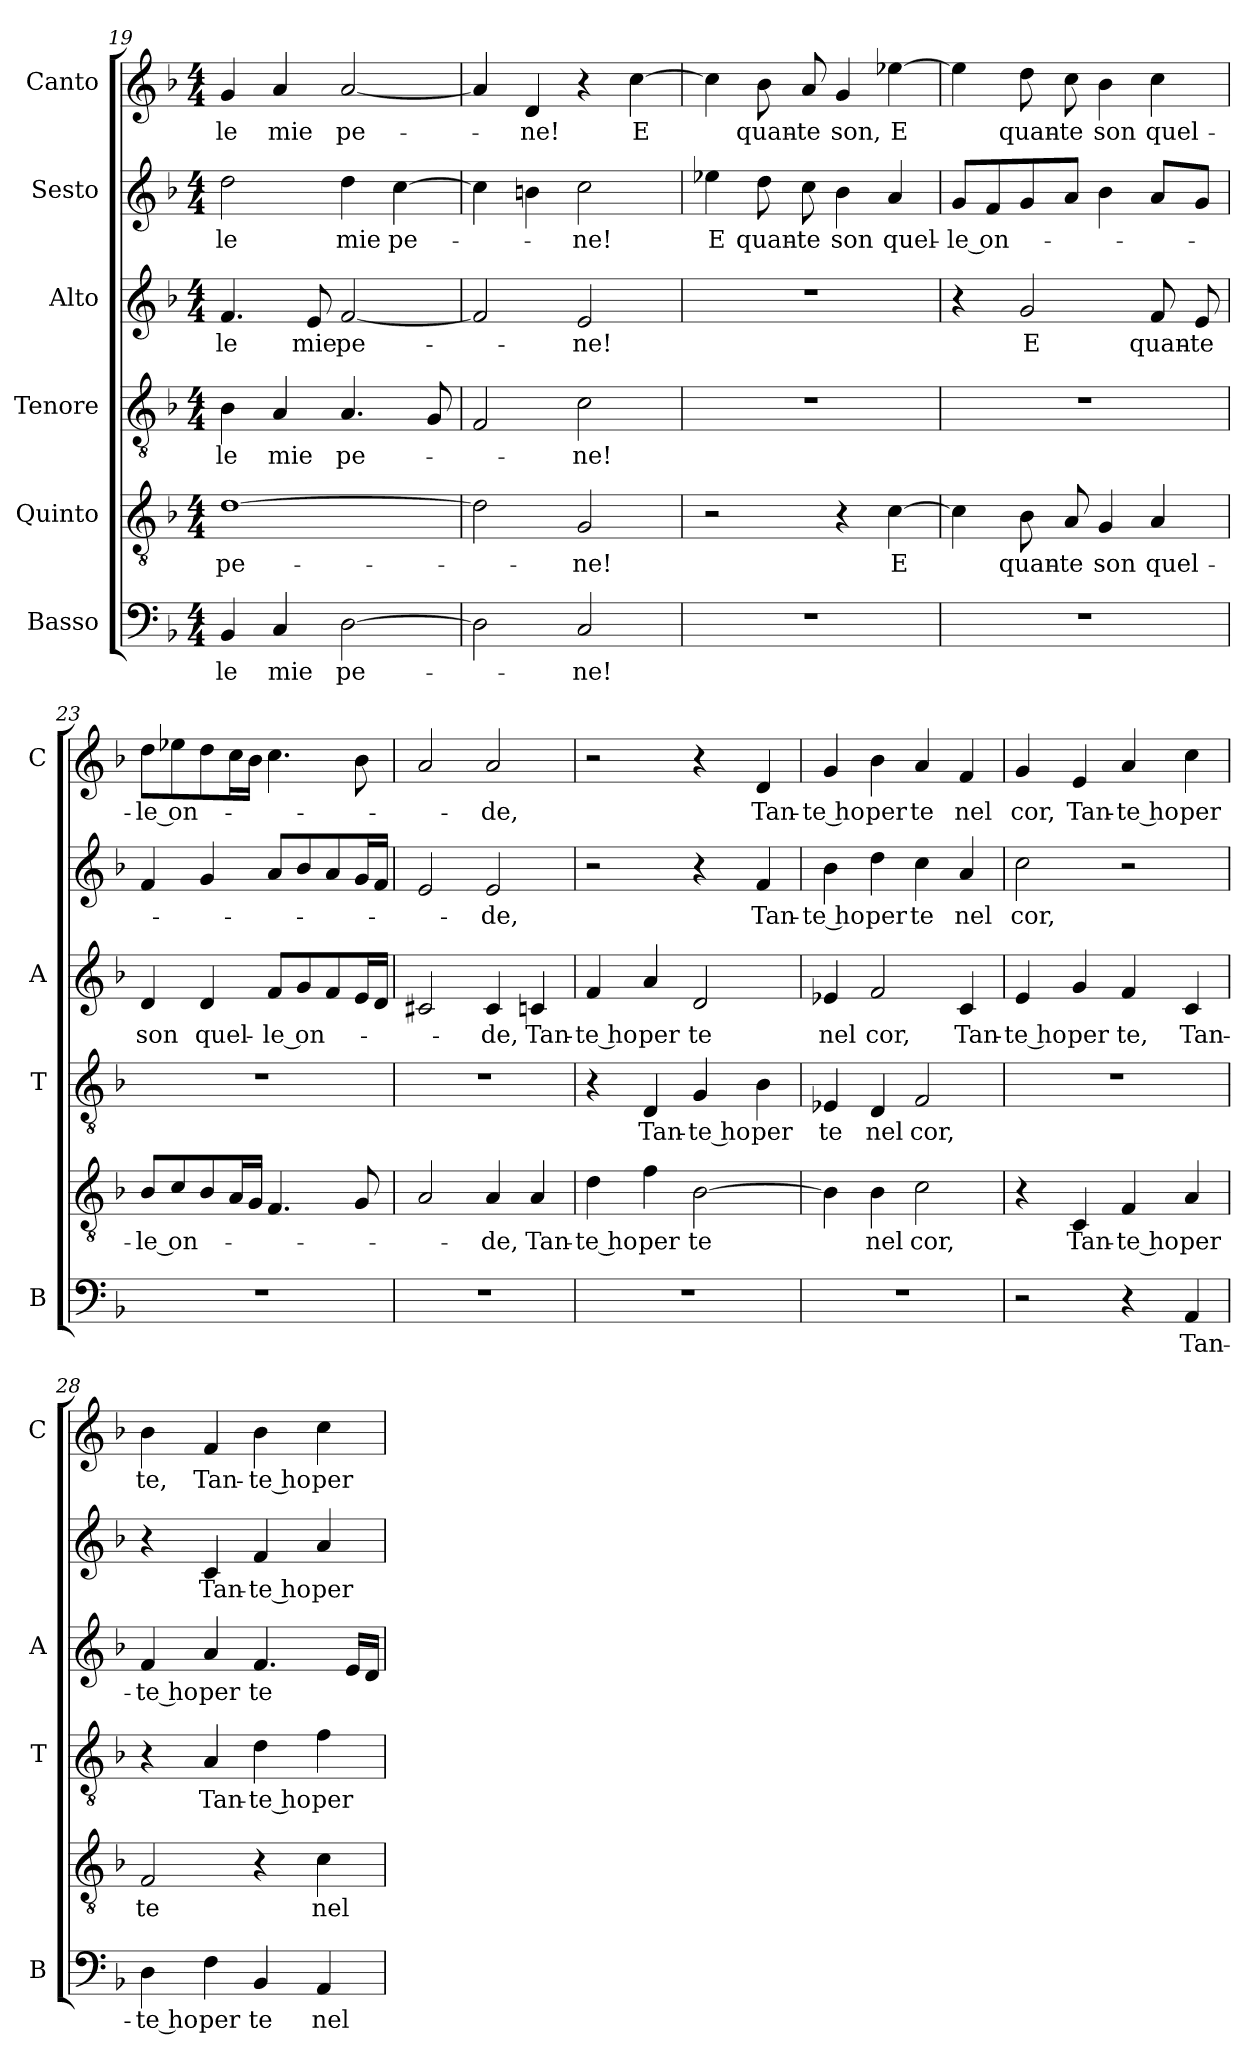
**kern	**text	**kern	**text	**kern	**text	**kern	**text	**kern	**text	**kern	**text
*part6	*part6	*part5	*part5	*part4	*part4	*part3	*part3	*part2	*part2	*part1	*part1
*staff6	*staff6	*staff5	*staff5	*staff4	*staff4	*staff3	*staff3	*staff2	*staff2	*staff1	*staff1
*I"Basso	*	*I"Quinto	*	*I"Tenore	*	*I"Alto	*	*I"Sesto	*	*I"Canto	*
*I'B	*	*	*	*I'T	*	*I'A	*	*	*	*I'C	*
*clefF4	*	*clefGv2	*	*clefGv2	*	*clefG2	*	*clefG2	*	*clefG2	*
*k[b-]	*	*k[b-]	*	*k[b-]	*	*k[b-]	*	*k[b-]	*	*k[b-]	*
*F:	*	*F:	*	*F:	*	*F:	*	*F:	*	*F:	*
*M4/4	*	*M4/4	*	*M4/4	*	*M4/4	*	*M4/4	*	*M4/4	*
=19	=19	=19	=19	=19	=19	=19	=19	=19	=19	=19	=19
!	!LO:LY:b	!	!LO:LY:b	!	!LO:LY:b	!	!LO:LY:b	!	!LO:LY:b	!	!LO:LY:b
4BB-/	le	[1d	pe-	4B-\	le	4.f/	le	2dd\	le	4g/	le
!	!LO:LY:b	!	!	!	!LO:LY:b	!	!	!	!	!	!LO:LY:b
4C/	mie	.	.	4A/	mie	.	.	.	.	4a/	mie
!	!	!	!	!	!	!	!LO:LY:b	!	!	!	!
.	.	.	.	.	.	8e/	mie	.	.	.	.
!	!LO:LY:b	!	!	!	!LO:LY:b	!	!LO:LY:b	!	!LO:LY:b	!	!LO:LY:b
[2D\	pe-	.	.	4.A/	pe-	[2f/	pe-	4dd\	mie	[2a/	pe-
!	!	!	!	!	!	!	!	!	!LO:LY:b	!	!
.	.	.	.	.	.	.	.	[4cc\	pe-	.	.
.	.	.	.	8G/	.	.	.	.	.	.	.
=20	=20	=20	=20	=20	=20	=20	=20	=20	=20	=20	=20
2D\]	.	2d\]	.	2F/	.	2f/]	.	4cc\]	.	4a/]	.
!	!	!	!	!	!	!	!	!	!	!	!LO:LY:b
.	.	.	.	.	.	.	.	4bn\	.	4d/	-ne!
!	!LO:LY:b	!	!LO:LY:b	!	!LO:LY:b	!	!LO:LY:b	!	!LO:LY:b	!	!
2C/	-ne!	2G/	-ne!	2c\	-ne!	2e/	-ne!	2cc\	-ne!	4r	.
!	!	!	!	!	!	!	!	!	!	!	!LO:LY:b
.	.	.	.	.	.	.	.	.	.	[4cc\	E
=21	=21	=21	=21	=21	=21	=21	=21	=21	=21	=21	=21
!	!	!	!	!	!	!	!	!	!LO:LY:b	!	!
1r	.	2r	.	1r	.	1r	.	4ee-X\	E	4cc\]	.
!	!	!	!	!	!	!	!	!	!LO:LY:b	!	!LO:LY:b
.	.	.	.	.	.	.	.	8dd\	quan-	8b-\	quan-
!	!	!	!	!	!	!	!	!	!LO:LY:b	!	!LO:LY:b
.	.	.	.	.	.	.	.	8cc\	-te	8a/	-te
!	!	!	!	!	!	!	!	!	!LO:LY:b	!	!LO:LY:b
.	.	4r	.	.	.	.	.	4b-\	son	4g/	son,
!	!	!	!LO:LY:b	!	!	!	!	!	!LO:LY:b	!	!LO:LY:b
.	.	[4c\	E	.	.	.	.	4a/	quel-	[4ee-X\	E
=22	=22	=22	=22	=22	=22	=22	=22	=22	=22	=22	=22
!	!	!	!	!	!	!	!	!	!LO:LY:b	!	!
1r	.	4c\]	.	1r	.	4r	.	8g/L	-le on-	4ee-\]	.
.	.	.	.	.	.	.	.	8f/	.	.	.
!	!	!	!LO:LY:b	!	!	!	!LO:LY:b	!	!	!	!LO:LY:b
.	.	8B-\	quan-	.	.	2g/	E	8g/	.	8dd\	quan-
!	!	!	!LO:LY:b	!	!	!	!	!	!	!	!LO:LY:b
.	.	8A/	-te	.	.	.	.	8a/J	.	8cc\	-te
!	!	!	!LO:LY:b	!	!	!	!	!	!	!	!LO:LY:b
.	.	4G/	son	.	.	.	.	4b-\	.	4b-\	son
!	!	!	!LO:LY:b	!	!	!	!LO:LY:b	!	!	!	!LO:LY:b
.	.	4A/	quel-	.	.	8f/	quan-	8a/L	.	4cc\	quel-
!	!	!	!	!	!	!	!LO:LY:b	!	!	!	!
.	.	.	.	.	.	8e/	-te	8g/J	.	.	.
!!LO:LB:g=z
=23	=23	=23	=23	=23	=23	=23	=23	=23	=23	=23	=23
!	!	!	!LO:LY:b	!	!	!	!LO:LY:b	!	!	!	!LO:LY:b
1r	.	8B-/L	-le on-	1r	.	4d/	son	4f/	.	8dd\L	-le on-
.	.	8c/	.	.	.	.	.	.	.	8ee-X\	.
!	!	!	!	!	!	!	!LO:LY:b	!	!	!	!
.	.	8B-/	.	.	.	4d/	quel-	4g/	.	8dd\	.
.	.	16A/L	.	.	.	.	.	.	.	16cc\L	.
.	.	16G/JJ	.	.	.	.	.	.	.	16b-\JJ	.
!	!	!	!	!	!	!	!LO:LY:b	!	!	!	!
.	.	4.F/	.	.	.	8f/L	-le on-	8a/L	.	4.cc\	.
.	.	.	.	.	.	8g/	.	8b-/	.	.	.
.	.	.	.	.	.	8f/	.	8a/	.	.	.
.	.	8G/	.	.	.	16e/L	.	16g/L	.	8b-\	.
.	.	.	.	.	.	16d/JJ	.	16f/JJ	.	.	.
=24	=24	=24	=24	=24	=24	=24	=24	=24	=24	=24	=24
1r	.	2A/	.	1r	.	2c#X/	.	2e/	.	2a/	.
!	!	!	!LO:LY:b	!	!	!	!LO:LY:b	!	!LO:LY:b	!	!LO:LY:b
.	.	4A/	-de,	.	.	4c#/	-de,	2e/	-de,	2a/	-de,
!	!	!	!LO:LY:b	!	!	!	!LO:LY:b	!	!	!	!
.	.	4A/	Tan-	.	.	4cn/	Tan-	.	.	.	.
=25	=25	=25	=25	=25	=25	=25	=25	=25	=25	=25	=25
!	!	!	!LO:LY:b	!	!	!	!LO:LY:b	!	!	!	!
1r	.	4d\	-te ho	4r	.	4f/	-te ho	2r	.	2r	.
!	!	!	!LO:LY:b	!	!LO:LY:b	!	!LO:LY:b	!	!	!	!
.	.	4f\	per	4D/	Tan-	4a/	per	.	.	.	.
!	!	!	!LO:LY:b	!	!LO:LY:b	!	!LO:LY:b	!	!	!	!
.	.	[2B-\	te	4G/	-te ho	2d/	te	4r	.	4r	.
!	!	!	!	!	!LO:LY:b	!	!	!	!LO:LY:b	!	!LO:LY:b
.	.	.	.	4B-\	per	.	.	4f/	Tan-	4d/	Tan-
=26	=26	=26	=26	=26	=26	=26	=26	=26	=26	=26	=26
!	!	!	!	!	!LO:LY:b	!	!LO:LY:b	!	!LO:LY:b	!	!LO:LY:b
1r	.	4B-\]	.	4E-X/	te	4e-X/	nel	4b-\	-te ho	4g/	-te ho
!	!	!	!LO:LY:b	!	!LO:LY:b	!	!LO:LY:b	!	!LO:LY:b	!	!LO:LY:b
.	.	4B-\	nel	4D/	nel	2f/	cor,	4dd\	per	4b-\	per
!	!	!	!LO:LY:b	!	!LO:LY:b	!	!	!	!LO:LY:b	!	!LO:LY:b
.	.	2c\	cor,	2F/	cor,	.	.	4cc\	te	4a/	te
!	!	!	!	!	!	!	!LO:LY:b	!	!LO:LY:b	!	!LO:LY:b
.	.	.	.	.	.	4c/	Tan-	4a/	nel	4f/	nel
=27	=27	=27	=27	=27	=27	=27	=27	=27	=27	=27	=27
!	!	!	!	!	!	!	!LO:LY:b	!	!LO:LY:b	!	!LO:LY:b
2r	.	4r	.	1r	.	4e/	-te ho	2cc\	cor,	4g/	cor,
!	!	!	!LO:LY:b	!	!	!	!LO:LY:b	!	!	!	!LO:LY:b
.	.	4C/	Tan-	.	.	4g/	per	.	.	4e/	Tan-
!	!	!	!LO:LY:b	!	!	!	!LO:LY:b	!	!	!	!LO:LY:b
4r	.	4F/	-te ho	.	.	4f/	te,	2r	.	4a/	-te ho
!	!LO:LY:b	!	!LO:LY:b	!	!	!	!LO:LY:b	!	!	!	!LO:LY:b
4AA/	Tan-	4A/	per	.	.	4c/	Tan-	.	.	4cc\	per
=28	=28	=28	=28	=28	=28	=28	=28	=28	=28	=28	=28
!	!LO:LY:b	!	!LO:LY:b	!	!	!	!LO:LY:b	!	!	!	!LO:LY:b
4D\	-te ho	2F/	te	4r	.	4f/	-te ho	4r	.	4b-\	te,
!	!LO:LY:b	!	!	!	!LO:LY:b	!	!LO:LY:b	!	!LO:LY:b	!	!LO:LY:b
4F\	per	.	.	4A/	Tan-	4a/	per	4c/	Tan-	4f/	Tan-
!	!LO:LY:b	!	!	!	!LO:LY:b	!	!LO:LY:b	!	!LO:LY:b	!	!LO:LY:b
4BB-/	te	4r	.	4d\	-te ho	4.f/	te	4f/	-te ho	4b-\	-te ho
!	!LO:LY:b	!	!LO:LY:b	!	!LO:LY:b	!	!	!	!LO:LY:b	!	!LO:LY:b
4AA/	nel	4c\	nel	4f\	per	.	.	4a/	per	4cc\	per
.	.	.	.	.	.	16e/LL	.	.	.	.	.
.	.	.	.	.	.	16d/JJ	.	.	.	.	.
=	=	=	=	=	=	=	=	=	=	=	=
*-	*-	*-	*-	*-	*-	*-	*-	*-	*-	*-	*-
